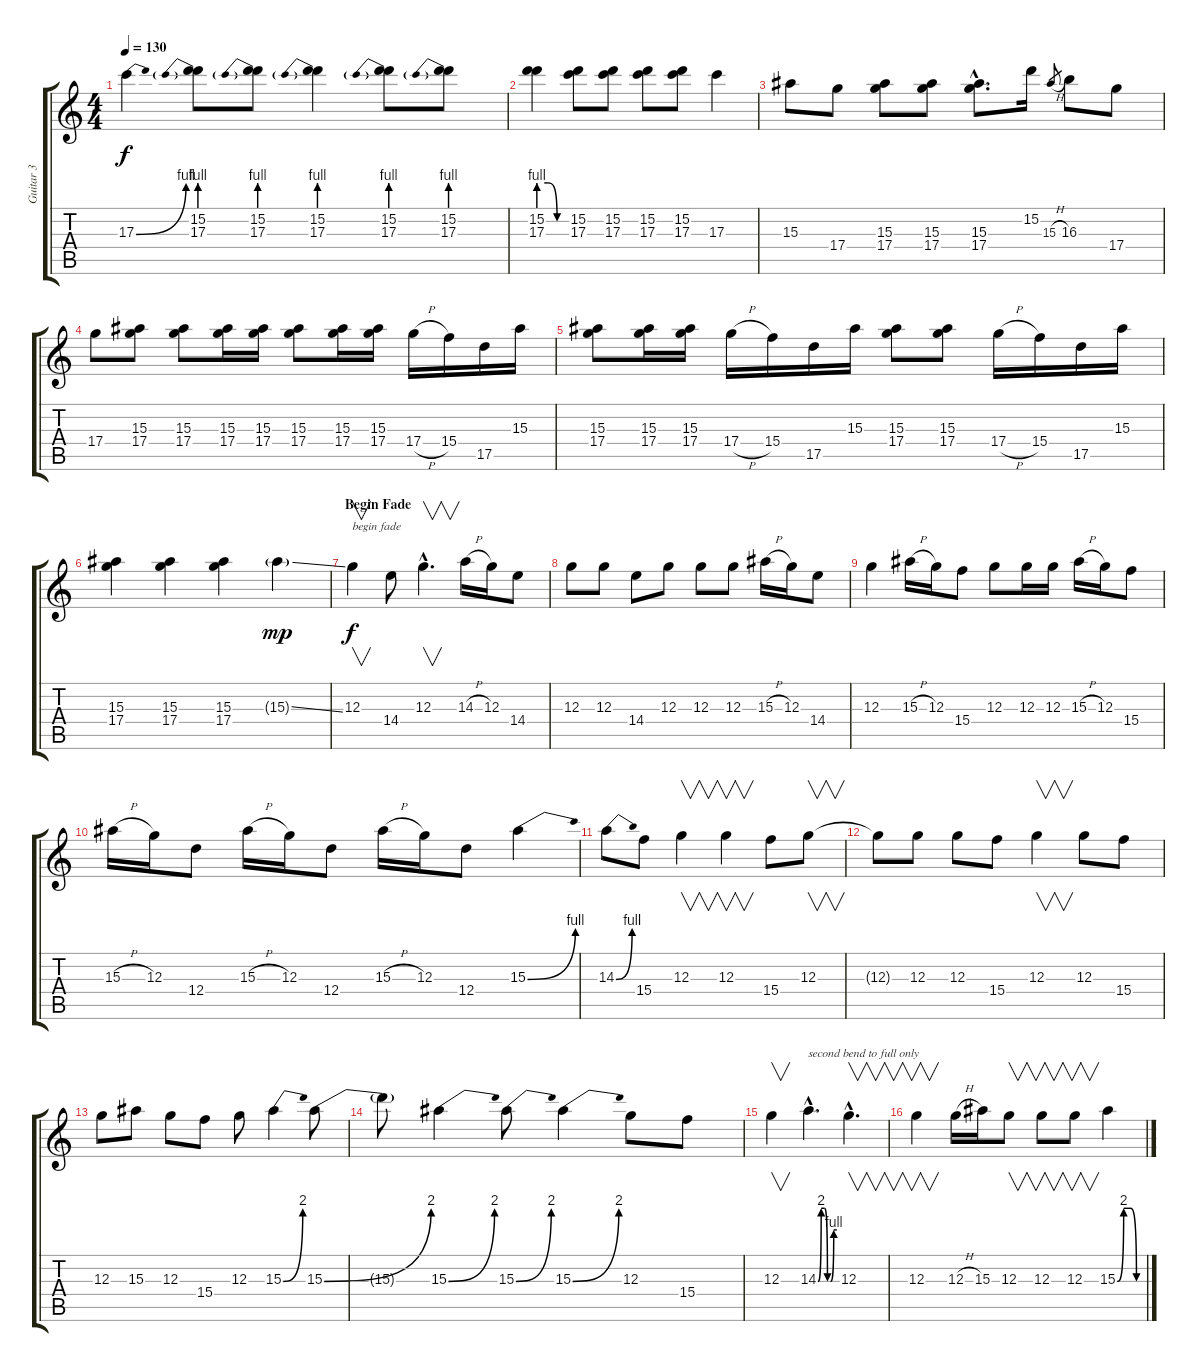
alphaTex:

\track ("Guitar 3" "Guitar 3") {instrument distortionguitar}
\staff {score tabs}
\tuning (E4 B3 G3 D3 A2 E2) {hide}
\ts (4 4)
\tempo 130
\clef g2
\ks c
17.3{be (bend 0 0 60 4)}.4{dy f} (15.2 17.3{be (prebend 0 4 60 4)}).8 (15.2 17.3{be (prebend 0 4 60 4)}).8 (15.2 17.3{be (prebend 0 4 60 4)}).4 (15.2 17.3{be (prebend 0 4 60 4)}).8 (15.2 17.3{be (prebend 0 4 60 4)}).8 |
(15.2 17.3{be (custom 0 4 20 4 40 0 60 0)}).4 (15.2 17.3).8 (15.2 17.3).8 (15.2 17.3).8 (15.2 17.3).8 17.3.4 |
15.3.8 17.4.8 (15.3 17.4).8 (15.3 17.4).8 (15.3{hac} 17.4{hac}).8{d} 15.2.16 15.3{h}.8{gr} 16.3.8 17.4.8 |
17.4.8 (15.3 17.4).8 (15.3 17.4).8 (15.3 17.4).16 (15.3 17.4).16 (15.3 17.4).8 (15.3 17.4).16 (15.3 17.4).16 17.4{h}.16 15.4.16 17.5.16 15.3.16 |
(15.3 17.4).8 (15.3 17.4).16 (15.3 17.4).16 17.4{h}.16 15.4.16 17.5.16 15.3.16 (15.3 17.4).8 (15.3 17.4).8 17.4{h}.16 15.4.16 17.5.16 15.3.16 |
(15.3 17.4).4 (15.3 17.4).4 (15.3 17.4).4 15.3{ss g}.4{dy mp} |
\section ("" "Begin Fade")
12.3.4{v txt "begin fade" dy f volume 12} 14.4.8 12.3{hac}.4{v d} 14.3{h}.16 12.3.16 14.4.8 |
12.3.8 12.3.8 14.4.8 12.3.8 12.3.8 12.3.8 15.3{h}.16 12.3.16 14.4.8 |
12.3.4{volume 11} 15.3{h}.16 12.3.16 15.4.8 12.3.8 12.3.16 12.3.16 15.3{h}.16 12.3.16 15.4.8 |
15.3{h}.16 12.3.16 12.4.8 15.3{h}.16 12.3.16 12.4.8 15.3{h}.16 12.3.16 12.4.8 15.3{be (bend 0 0 60 4)}.4 |
14.3{be (bend 0 0 60 4)}.8{volume 10} 15.4.8 12.3.4{v} 12.3.4{v} 15.4.8 12.3.8{v} |
12.3{t}.8 12.3.8 12.3.8 15.4.8 12.3.4{v} 12.3.8 15.4.8 |
12.3.8{volume 9} 15.3.8 12.3.8 15.4.8 12.3.8 15.3{be (bend 0 0 60 8)}.4 15.3{be (bend 0 0 60 8)}.8 |
15.3{t}.8 15.3{be (bend 0 0 60 8)}.4 15.3{be (bend 0 0 60 8)}.8 15.3{be (bend 0 0 60 8)}.4 12.3.8 15.4.8 |
12.3.4{v volume 8} 14.3{be (custom 0 0 10 8 20 8 30 0 40 0 50 4 60 4) hac}.4{d txt "second bend to full only"} 12.3{hac}.4{v d} |
12.3.4{v volume 7} 12.3{h}.16 15.3.16 12.3.8{v} 12.3.8{v} 12.3.8{v} 15.3{be (custom 0 0 15 8 30 8 45 0 60 0)}.4
